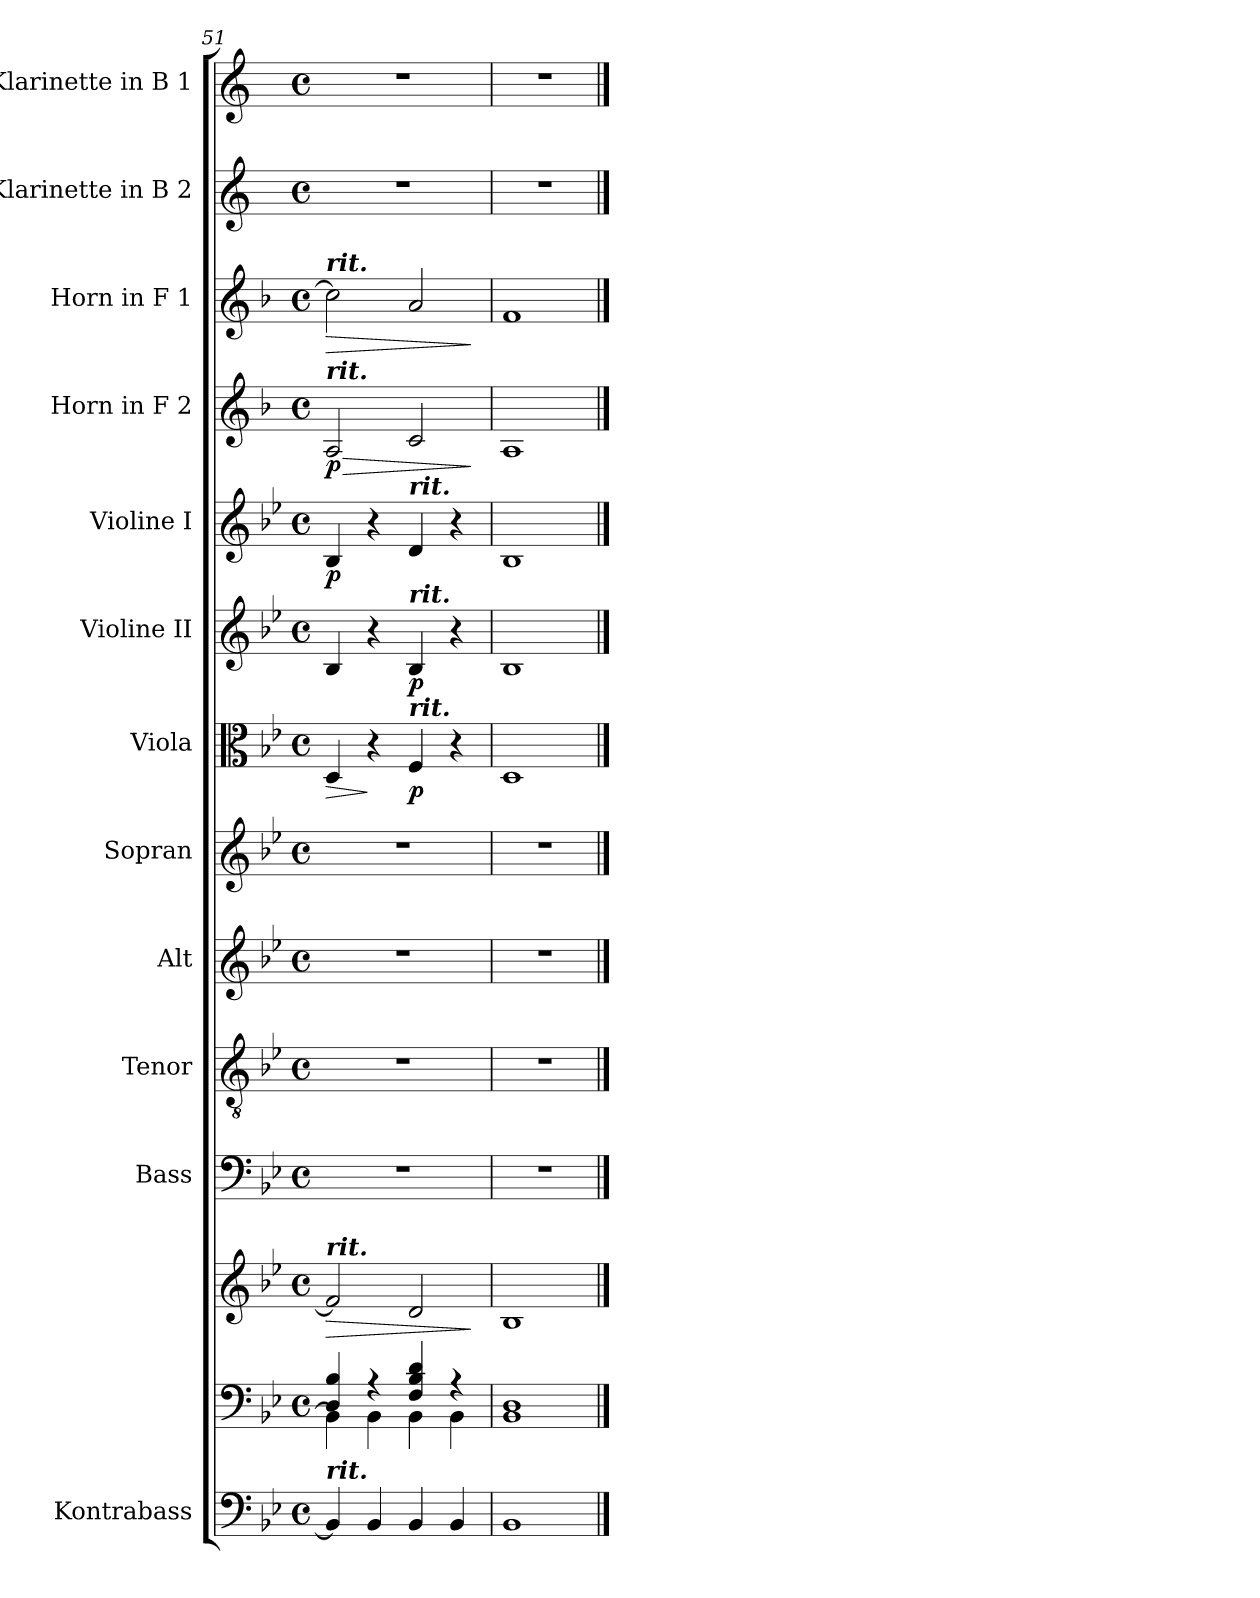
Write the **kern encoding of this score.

**kern	**kern	**kern	**dynam	**kern	**kern	**kern	**kern	**kern	**dynam	**kern	**dynam	**kern	**dynam	**kern	**dynam	**kern	**dynam	**kern	**kern
*part13	*part12	*part12	*part12	*part11	*part10	*part9	*part8	*part7	*part7	*part6	*part6	*part5	*part5	*part4	*part4	*part3	*part3	*part2	*part1
*staff14	*staff13	*staff12	*staff12/13	*staff11	*staff10	*staff9	*staff8	*staff7	*staff7	*staff6	*staff6	*staff5	*staff5	*staff4	*staff4	*staff3	*staff3	*staff2	*staff1
*I"Kontrabass	*	*	*	*I"Bass	*I"Tenor	*I"Alt	*I"Sopran	*I"Viola	*	*I"Violine II	*	*I"Violine I	*	*I"Horn in F 2	*	*I"Horn in F 1	*	*I"Klarinette in B 2	*I"Klarinette in B 1
*I'Kb.	*	*	*	*I'B	*I'T	*I'A	*I'S	*I'Vla.	*	*I'Vl. II	*	*I'Vl. I	*	*I'Hrn. 2	*	*I'Hrn. 1	*	*	*
*clefF4	*clefF4	*clefG2	*	*clefF4	*clefGv2	*clefG2	*clefG2	*clefC3	*	*clefG2	*	*clefG2	*	*clefG2	*	*clefG2	*	*clefG2	*clefG2
*ITrd7c12	*	*	*	*	*	*	*	*	*	*	*	*	*	*ITrd4c7	*	*ITrd4c7	*	*ITrd1c2	*ITrd1c2
*k[b-e-]	*k[b-e-]	*k[b-e-]	*	*k[b-e-]	*k[b-e-]	*k[b-e-]	*k[b-e-]	*k[b-e-]	*	*k[b-e-]	*	*k[b-e-]	*	*k[b-e-]	*	*k[b-e-]	*	*k[b-e-]	*k[b-e-]
*B-:	*B-:	*B-:	*	*B-:	*B-:	*B-:	*B-:	*B-:	*	*B-:	*	*B-:	*	*B-:	*	*B-:	*	*B-:	*B-:
*M4/4	*M4/4	*M4/4	*	*M4/4	*M4/4	*M4/4	*M4/4	*M4/4	*	*M4/4	*	*M4/4	*	*M4/4	*	*M4/4	*	*M4/4	*M4/4
*met(c)	*met(c)	*met(c)	*	*met(c)	*met(c)	*met(c)	*met(c)	*met(c)	*	*met(c)	*	*met(c)	*	*met(c)	*	*met(c)	*	*met(c)	*met(c)
=51	=51	=51	=51	=51	=51	=51	=51	=51	=51	=51	=51	=51	=51	=51	=51	=51	=51	=51	=51
*	*^	*	*	*	*	*	*	*	*	*	*	*	*	*	*	*	*	*	*
!	!	!	!	!	!	!	!	!	!	!	!	!	!	!	!	!	!LO:TX:a:Bi:t=rit.	!	!	!
!	!	!	!	!	!	!	!	!	!	!	!	!	!	!	!LO:TX:a:Bi:t=rit.	!	!	!	!	!
!	!	!	!LO:TX:a:Bi:t=rit.	!	!	!	!	!	!	!	!	!	!	!	!	!	!	!	!	!
!LO:TX:a:Bi:t=rit.	!	!	!	!	!	!	!	!	!	!	!	!	!	!	!	!	!	!	!	!
!	!	!	!	!LO:HP:b	!	!	!	!	!	!LO:HP:b	!	!	!	!LO:DY:b	!	!LO:HP:b	!	!LO:HP:b	!	!
!	!	!	!	!	!	!	!	!	!	!	!	!	!	!	!	!LO:DY:n=1:b	!	!	!	!
4BBB-/]	4D/ 4B-/	4BB-\]	2f/]	>	1r	1r	1r	1r	4D/	>	4B-/	.	4B-/	p	2D/	> p	2f\]	>	1r	1r
4BBB-/	4rA	4BB-\	.	.	.	.	.	.	4r	]	4r	.	4r	.	.	.	.	.	.	.
!	!	!	!	!	!	!	!	!	!	!	!	!	!LO:TX:a:Bi:t=rit.	!	!	!	!	!	!	!
!	!	!	!	!	!	!	!	!	!	!	!LO:TX:a:Bi:t=rit.	!	!	!	!	!	!	!	!	!
!	!	!	!	!	!	!	!	!	!LO:TX:a:Bi:t=rit.	!	!	!	!	!	!	!	!	!	!	!
!	!	!	!	!	!	!	!	!	!	!LO:DY:b	!	!LO:DY:b	!	!	!	!	!	!	!	!
4BBB-/	4F/ 4B-/ 4d/	4BB-\	2d/	.	.	.	.	.	4F/	p	4B-/	p	4d/	.	2F/	.	2d/	.	.	.
4BBB-/	4rA	4BB-\	.	.	.	.	.	.	4r	.	4r	.	4r	.	.	.	.	.	.	.
*	*v	*v	*	*	*	*	*	*	*	*	*	*	*	*	*	*	*	*	*	*
.	.	.	]	.	.	.	.	.	.	.	.	.	.	.	]	.	]	.	.
=52	=52	=52	=52	=52	=52	=52	=52	=52	=52	=52	=52	=52	=52	=52	=52	=52	=52	=52	=52
*	*^	*	*	*	*	*	*	*	*	*	*	*	*	*	*	*	*	*	*
1BBB-	1D	1BB-	1B-	.	1r	1r	1r	1r	1D	.	1B-	.	1B-	.	1D	.	1B-	.	1r	1r
*	*v	*v	*	*	*	*	*	*	*	*	*	*	*	*	*	*	*	*	*	*
==	==	==	==	==	==	==	==	==	==	==	==	==	==	==	==	==	==	==	==
*-	*-	*-	*-	*-	*-	*-	*-	*-	*-	*-	*-	*-	*-	*-	*-	*-	*-	*-	*-
